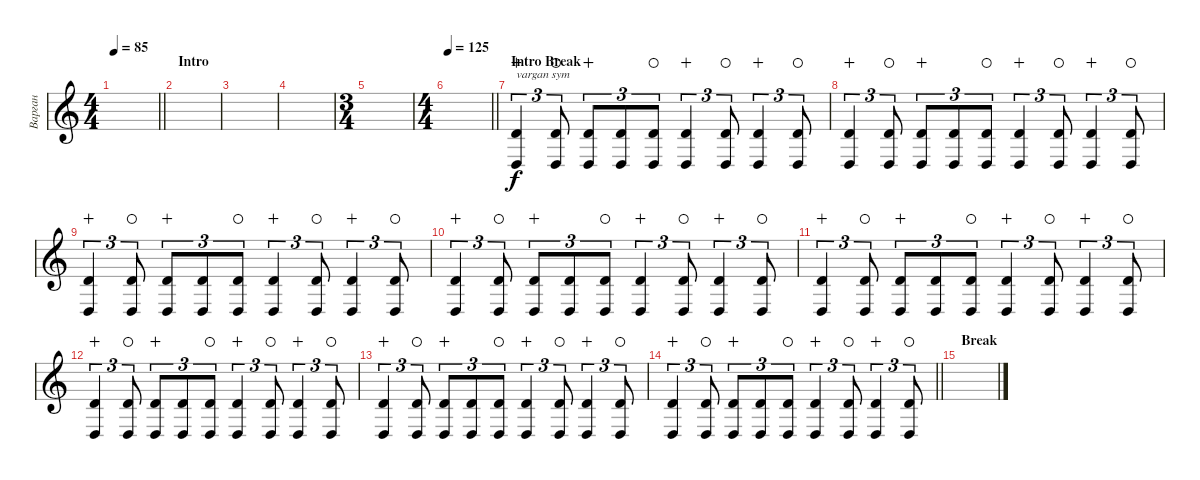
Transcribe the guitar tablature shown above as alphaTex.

\track ("Варган" "Варган") {mute instrument acousticguitarnylon}
\staff {score}
\tuning (E4 B3 G3 D3 A2 B1) {hide}
\ts (4 4)
\tempo 85
\clef g2
\barLineRight lightlight
\ks c
|
\section ("" "Intro")
|
|
|
\ts (3 4)
|
\ts (4 4)
\tempo 125
\barLineRight lightlight
|
\section ("" "Intro Break")
(0.4 3.6).4{tu (3 2) txt "vargan sym" instrument acousticguitarnylon wahc} (0.4 3.6).8{tu (3 2) waho} (0.4 3.6).8{tu (3 2) wahc} (0.4 3.6).8{tu (3 2)} (0.4 3.6).8{tu (3 2) waho} (0.4 3.6).4{tu (3 2) wahc} (0.4 3.6).8{tu (3 2) waho} (0.4 3.6).4{tu (3 2) wahc} (0.4 3.6).8{tu (3 2) waho} |
(0.4 3.6).4{tu (3 2) wahc} (0.4 3.6).8{tu (3 2) waho} (0.4 3.6).8{tu (3 2) wahc} (0.4 3.6).8{tu (3 2)} (0.4 3.6).8{tu (3 2) waho} (0.4 3.6).4{tu (3 2) wahc} (0.4 3.6).8{tu (3 2) waho} (0.4 3.6).4{tu (3 2) wahc} (0.4 3.6).8{tu (3 2) waho} |
(0.4 3.6).4{tu (3 2) wahc} (0.4 3.6).8{tu (3 2) waho} (0.4 3.6).8{tu (3 2) wahc} (0.4 3.6).8{tu (3 2)} (0.4 3.6).8{tu (3 2) waho} (0.4 3.6).4{tu (3 2) wahc} (0.4 3.6).8{tu (3 2) waho} (0.4 3.6).4{tu (3 2) wahc} (0.4 3.6).8{tu (3 2) waho} |
(0.4 3.6).4{tu (3 2) wahc} (0.4 3.6).8{tu (3 2) waho} (0.4 3.6).8{tu (3 2) wahc} (0.4 3.6).8{tu (3 2)} (0.4 3.6).8{tu (3 2) waho} (0.4 3.6).4{tu (3 2) wahc} (0.4 3.6).8{tu (3 2) waho} (0.4 3.6).4{tu (3 2) wahc} (0.4 3.6).8{tu (3 2) waho} |
(0.4 3.6).4{tu (3 2) wahc} (0.4 3.6).8{tu (3 2) waho} (0.4 3.6).8{tu (3 2) wahc} (0.4 3.6).8{tu (3 2)} (0.4 3.6).8{tu (3 2) waho} (0.4 3.6).4{tu (3 2) wahc} (0.4 3.6).8{tu (3 2) waho} (0.4 3.6).4{tu (3 2) wahc} (0.4 3.6).8{tu (3 2) waho} |
(0.4 3.6).4{tu (3 2) wahc} (0.4 3.6).8{tu (3 2) waho} (0.4 3.6).8{tu (3 2) wahc} (0.4 3.6).8{tu (3 2)} (0.4 3.6).8{tu (3 2) waho} (0.4 3.6).4{tu (3 2) wahc} (0.4 3.6).8{tu (3 2) waho} (0.4 3.6).4{tu (3 2) wahc} (0.4 3.6).8{tu (3 2) waho} |
(0.4 3.6).4{tu (3 2) wahc} (0.4 3.6).8{tu (3 2) waho} (0.4 3.6).8{tu (3 2) wahc} (0.4 3.6).8{tu (3 2)} (0.4 3.6).8{tu (3 2) waho} (0.4 3.6).4{tu (3 2) wahc} (0.4 3.6).8{tu (3 2) waho} (0.4 3.6).4{tu (3 2) wahc} (0.4 3.6).8{tu (3 2) waho} |
\barLineRight lightlight
(0.4 3.6).4{tu (3 2) wahc} (0.4 3.6).8{tu (3 2) waho} (0.4 3.6).8{tu (3 2) wahc} (0.4 3.6).8{tu (3 2)} (0.4 3.6).8{tu (3 2) waho} (0.4 3.6).4{tu (3 2) wahc} (0.4 3.6).8{tu (3 2) waho} (0.4 3.6).4{tu (3 2) wahc} (0.4 3.6).8{tu (3 2) waho} |
\section ("" "Break")
